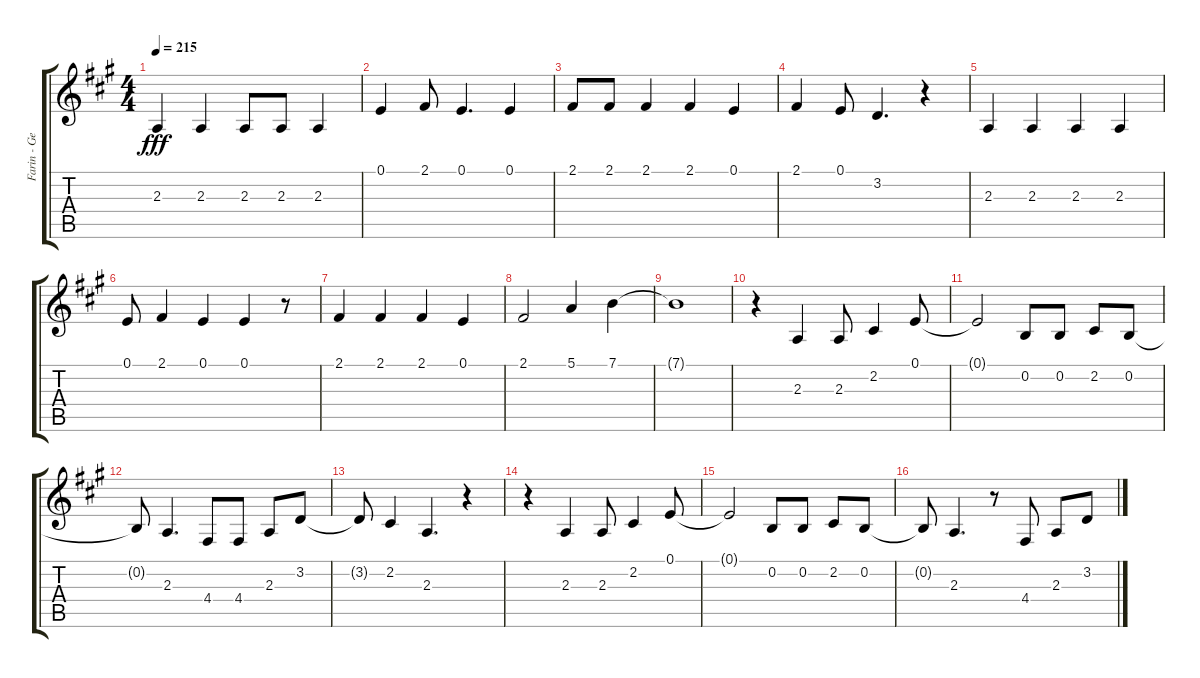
\track ("Farin - Gesang" "Farin - Ge") {instrument bassoon}
\staff {score tabs}
\tuning (E4 B3 G3 D3 A2 E2) {hide}
\ts (4 4)
\tempo 215
\clef g2
\ks a
2.3.4{dy fff} 2.3.4 2.3.8 2.3.8 2.3.4 |
0.1.4 2.1.8 0.1.4{d} 0.1.4 |
2.1.8 2.1.8 2.1.4 2.1.4 0.1.4 |
2.1.4 0.1.8 3.2.4{d} r.4 |
2.3.4 2.3.4 2.3.4 2.3.4 |
0.1.8 2.1.4 0.1.4 0.1.4 r.8 |
2.1.4 2.1.4 2.1.4 0.1.4 |
2.1.2 5.1.4 7.1.4 |
7.1{t}.1 |
r.4 2.3.4 2.3.8 2.2.4 0.1.8 |
0.1{t}.2 0.2.8 0.2.8 2.2.8 0.2.8 |
0.2{t}.8 2.3.4{d} 4.4.8 4.4.8 2.3.8 3.2.8 |
3.2{t}.8 2.2.4 2.3.4{d} r.4 |
r.4 2.3.4 2.3.8 2.2.4 0.1.8 |
0.1{t}.2 0.2.8 0.2.8 2.2.8 0.2.8 |
0.2{t}.8 2.3.4{d} r.8 4.4.8 2.3.8 3.2.8
